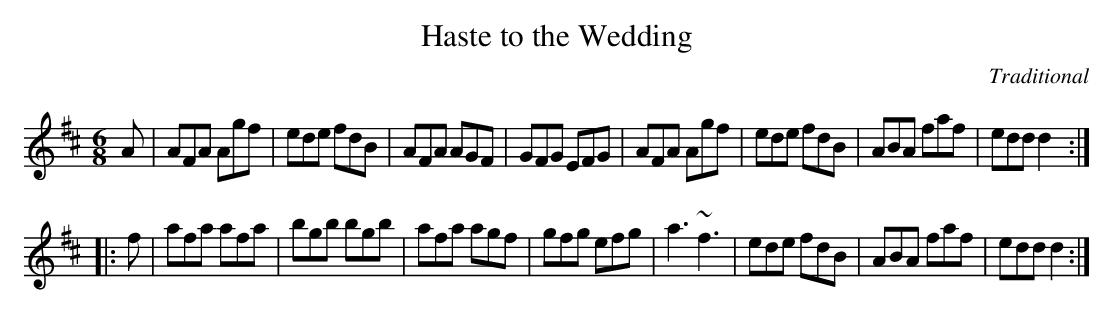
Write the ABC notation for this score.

X:1
T:Haste to the Wedding
C:Traditional
M:6/8
K:D
E:9
A|AFA Agf|ede fdB|AFA AGF|GFG EFG|\
AFA Agf|ede fdB|ABA faf|edd d2:|*
E:10
|:f|afa afa|bgb bgb|afa agf|gfg efg|\
a3 ~f3|ede fdB|ABA faf|edd d2:|**

\bigskip
\bigskip
